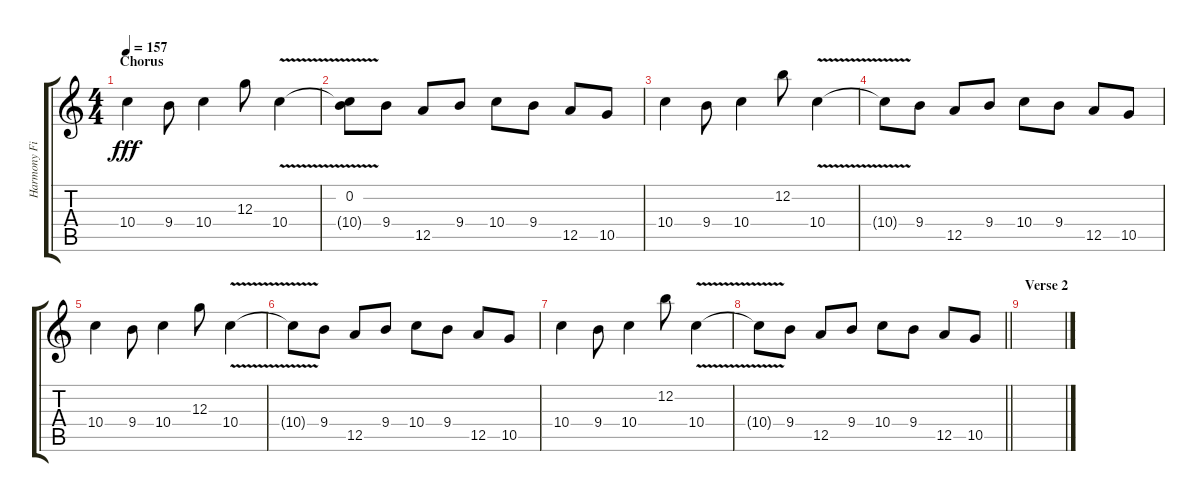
\track ("Harmony Fills" "Harmony Fi") {instrument distortionguitar}
\staff {score tabs}
\tuning (E4 B3 G3 D3 A2 D2) {hide}
\ts (4 4)
\section ("" "Chorus")
\tempo 157
\clef g2
\ks c
10.4.4{dy fff balance 0} 9.4.8 10.4.4 12.3.8 10.4{v}.4 |
(0.2 10.4{t}).8 9.4.8 12.5.8 9.4.8 10.4.8 9.4.8 12.5.8 10.5.8 |
10.4.4 9.4.8 10.4.4 12.2.8 10.4{v}.4 |
10.4{t}.8 9.4.8 12.5.8 9.4.8 10.4.8 9.4.8 12.5.8 10.5.8 |
10.4.4 9.4.8 10.4.4 12.3.8 10.4{v}.4 |
10.4{t}.8 9.4.8 12.5.8 9.4.8 10.4.8 9.4.8 12.5.8 10.5.8 |
10.4.4 9.4.8 10.4.4 12.2.8 10.4{v}.4 |
\barLineRight lightlight
10.4{t}.8 9.4.8 12.5.8 9.4.8 10.4.8 9.4.8 12.5.8 10.5.8 |
\section ("" "Verse 2")
